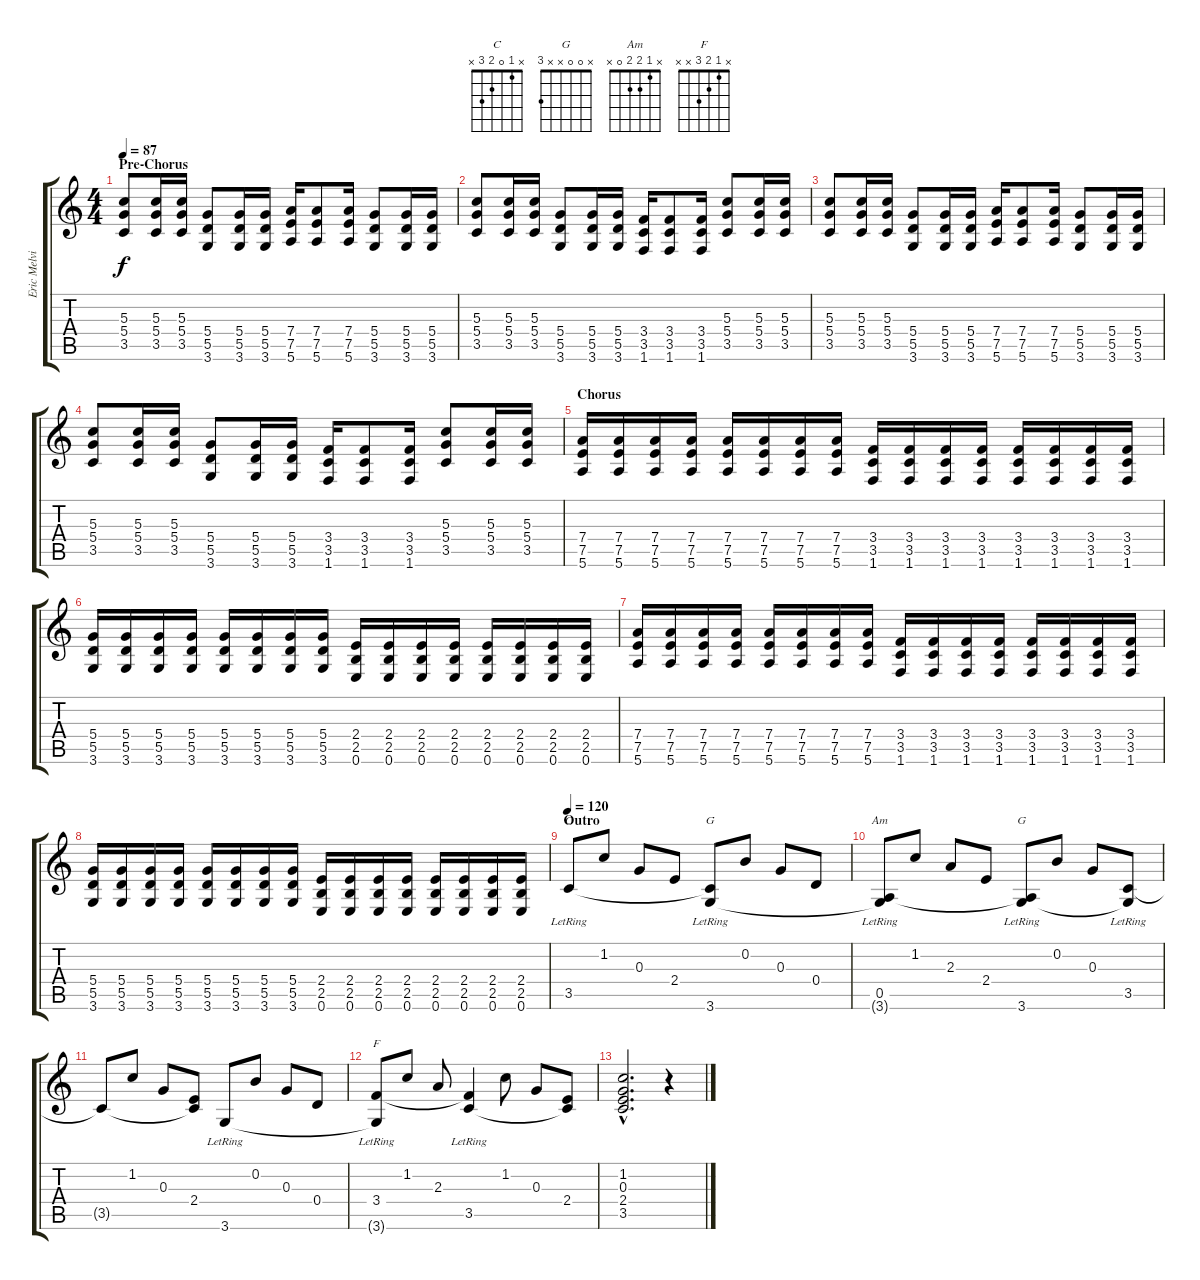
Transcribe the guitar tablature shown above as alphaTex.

\track ("Eric Melvin" "Eric Melvi") {instrument overdrivenguitar}
\staff {score tabs}
\tuning (E4 B3 G3 D3 A2 E2) {hide}
\chord ("C" x 1 0 2 3 x)
\chord ("G" x 0 0 0 x 3)
\chord ("Am" x 1 2 2 0 x)
\chord ("G" x 0 0 x x 3)
\chord ("F" x 1 2 3 x x)
\ts (4 4)
\section ("" "Pre-Chorus")
\tempo 83
\tempo 87
\clef g2
\ks c
(5.3 5.4 3.5).8{dy f instrument overdrivenguitar} (5.3 5.4 3.5).16 (5.3 5.4 3.5).16 (5.4 5.5 3.6).8 (5.4 5.5 3.6).16 (5.4 5.5 3.6).16 (7.4 7.5 5.6).16 (7.4 7.5 5.6).8 (7.4 7.5 5.6).16 (5.4 5.5 3.6).8 (5.4 5.5 3.6).16 (5.4 5.5 3.6).16 |
(5.3 5.4 3.5).8 (5.3 5.4 3.5).16 (5.3 5.4 3.5).16 (5.4 5.5 3.6).8 (5.4 5.5 3.6).16 (5.4 5.5 3.6).16 (3.4 3.5 1.6).16 (3.4 3.5 1.6).8 (3.4 3.5 1.6).16 (5.3 5.4 3.5).8 (5.3 5.4 3.5).16 (5.3 5.4 3.5).16 |
(5.3 5.4 3.5).8 (5.3 5.4 3.5).16 (5.3 5.4 3.5).16 (5.4 5.5 3.6).8 (5.4 5.5 3.6).16 (5.4 5.5 3.6).16 (7.4 7.5 5.6).16 (7.4 7.5 5.6).8 (7.4 7.5 5.6).16 (5.4 5.5 3.6).8 (5.4 5.5 3.6).16 (5.4 5.5 3.6).16 |
(5.3 5.4 3.5).8 (5.3 5.4 3.5).16 (5.3 5.4 3.5).16 (5.4 5.5 3.6).8 (5.4 5.5 3.6).16 (5.4 5.5 3.6).16 (3.4 3.5 1.6).16 (3.4 3.5 1.6).8 (3.4 3.5 1.6).16 (5.3 5.4 3.5).8 (5.3 5.4 3.5).16 (5.3 5.4 3.5).16 |
\section ("" "Chorus")
(7.4 7.5 5.6).16{volume 10 instrument electricguitarmuted} (7.4 7.5 5.6).16 (7.4 7.5 5.6).16 (7.4 7.5 5.6).16 (7.4 7.5 5.6).16 (7.4 7.5 5.6).16 (7.4 7.5 5.6).16 (7.4 7.5 5.6).16 (3.4 3.5 1.6).16 (3.4 3.5 1.6).16 (3.4 3.5 1.6).16 (3.4 3.5 1.6).16 (3.4 3.5 1.6).16 (3.4 3.5 1.6).16 (3.4 3.5 1.6).16 (3.4 3.5 1.6).16 |
(5.4 5.5 3.6).16 (5.4 5.5 3.6).16 (5.4 5.5 3.6).16 (5.4 5.5 3.6).16 (5.4 5.5 3.6).16 (5.4 5.5 3.6).16 (5.4 5.5 3.6).16 (5.4 5.5 3.6).16 (2.4 2.5 0.6).16 (2.4 2.5 0.6).16 (2.4 2.5 0.6).16 (2.4 2.5 0.6).16 (2.4 2.5 0.6).16 (2.4 2.5 0.6).16 (2.4 2.5 0.6).16 (2.4 2.5 0.6).16 |
(7.4 7.5 5.6).16 (7.4 7.5 5.6).16 (7.4 7.5 5.6).16 (7.4 7.5 5.6).16 (7.4 7.5 5.6).16 (7.4 7.5 5.6).16 (7.4 7.5 5.6).16 (7.4 7.5 5.6).16 (3.4 3.5 1.6).16 (3.4 3.5 1.6).16 (3.4 3.5 1.6).16 (3.4 3.5 1.6).16 (3.4 3.5 1.6).16 (3.4 3.5 1.6).16 (3.4 3.5 1.6).16 (3.4 3.5 1.6).16 |
(5.4 5.5 3.6).16 (5.4 5.5 3.6).16 (5.4 5.5 3.6).16 (5.4 5.5 3.6).16 (5.4 5.5 3.6).16 (5.4 5.5 3.6).16 (5.4 5.5 3.6).16 (5.4 5.5 3.6).16 (2.4 2.5 0.6).16 (2.4 2.5 0.6).16 (2.4 2.5 0.6).16 (2.4 2.5 0.6).16 (2.4 2.5 0.6).16 (2.4 2.5 0.6).16 (2.4 2.5 0.6).16 (2.4 2.5 0.6).16 |
\section ("" "Outro")
\tempo 120
3.5{lr}.8{ch "C" instrument acousticguitarsteel} 1.2.8 0.3.8 2.4.8 (3.5{t} 3.6{lr}).8{ch "G"} 0.2.8 0.3.8 0.4.8 |
(0.5{lr} 3.6{t}).8{ch "Am"} 1.2.8 2.3.8 2.4.8 (0.5{t} 3.6{lr}).8{ch "G"} 0.2.8 0.3.8 (3.5{lr} 3.6{t}).8 |
3.5{t}.8 1.2.8 0.3.8 (2.4 3.5{t}).8 3.6{lr}.8 0.2.8 0.3.8 0.4.8 |
(3.4{lr} 3.6{t}).8{ch "F"} 1.2.8 2.3.8 (3.4{t} 3.5{lr}).4 1.2.8 0.3.8 (2.4 3.5{t}).8 |
(1.2{hac} 0.3{hac} 2.4{hac} 3.5{hac}).2{d} r.4
